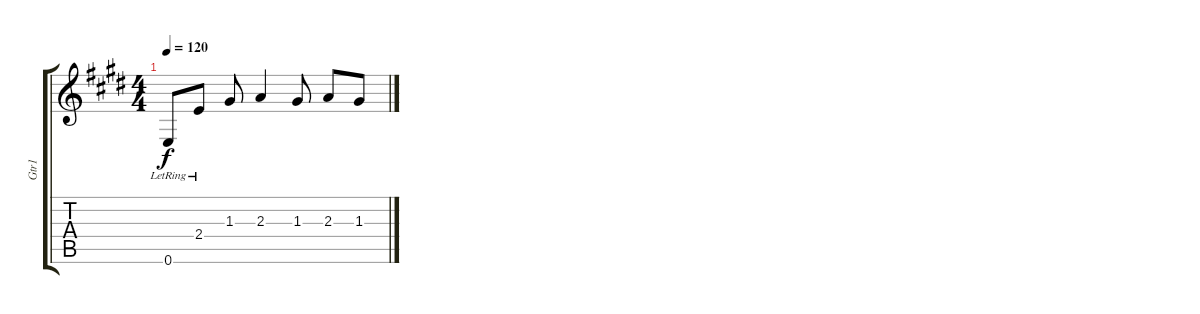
\track ("Gtr1" "Gtr1") {instrument acousticguitarsteel}
\staff {score tabs}
\tuning (E4 B3 G3 D3 A2 E2) {hide}
\ts (4 4)
\tempo 120
\clef g2
\ks e
0.6{lr}.8{dy f} 2.4{lr}.8 1.3.8 2.3.4 1.3.8 2.3.8 1.3.8
